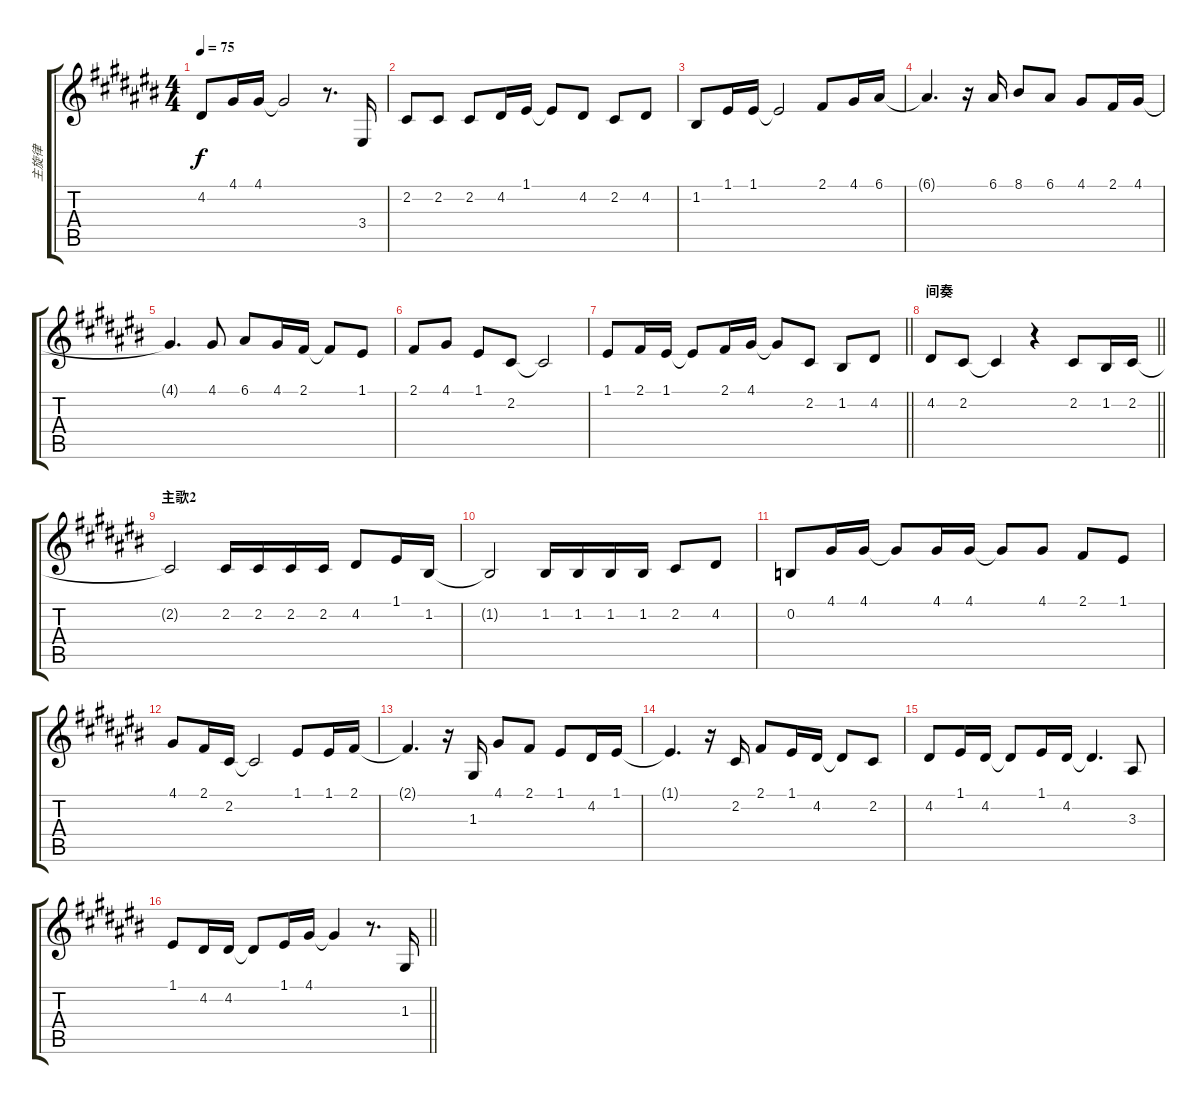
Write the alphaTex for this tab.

\track ("主旋律" "主旋律") {instrument acousticgrandpiano}
\staff {score tabs}
\tuning (E4 B3 G3 D3 A2 E2) {hide}
\ts (4 4)
\tempo 75
\clef g2
\ks c#
4.2.8{dy f} 4.1.16 4.1.16 4.1{t}.2 r.8{d} 3.4.16 |
2.2.8 2.2.8 2.2.8 4.2.16 1.1.16 1.1{t}.8 4.2.8 2.2.8 4.2.8 |
1.2.8 1.1.16 1.1.16 1.1{t}.2 2.1.8 4.1.16 6.1.16 |
6.1{t}.4{d} r.16 6.1.16 8.1.8 6.1.8 4.1.8 2.1.16 4.1.16 |
4.1{t}.4{d} 4.1.8 6.1.8 4.1.16 2.1.16 2.1{t}.8 1.1.8 |
2.1.8 4.1.8 1.1.8 2.2.8 2.2{t}.2 |
\barLineRight lightlight
1.1.8 2.1.16 1.1.16 1.1{t}.8 2.1.16 4.1.16 4.1{t}.8 2.2.8 1.2.8 4.2.8 |
\section ("" "间奏")
\barLineRight lightlight
4.2.8 2.2.8 2.2{t}.4 r.4 2.2.8 1.2.16 2.2.16 |
\section ("" "主歌2")
2.2{t}.2 2.2.16 2.2.16 2.2.16 2.2.16 4.2.8 1.1.16 1.2.16 |
1.2{t}.2 1.2.16 1.2.16 1.2.16 1.2.16 2.2.8 4.2.8 |
0.2.8 4.1.16 4.1.16 4.1{t}.8 4.1.16 4.1.16 4.1{t}.8 4.1.8 2.1.8 1.1.8 |
4.1.8 2.1.16 2.2.16 2.2{t}.2 1.1.8 1.1.16 2.1.16 |
2.1{t}.4{d} r.16 1.3.16 4.1.8 2.1.8 1.1.8 4.2.16 1.1.16 |
1.1{t}.4{d} r.16 2.2.16 2.1.8 1.1.16 4.2.16 4.2{t}.8 2.2.8 |
4.2.8 1.1.16 4.2.16 4.2{t}.8 1.1.16 4.2.16 4.2{t}.4{d} 3.3.8 |
\barLineRight lightlight
1.1.8 4.2.16 4.2.16 4.2{t}.8 1.1.16 4.1.16 4.1{t}.4 r.8{d} 1.3.16
